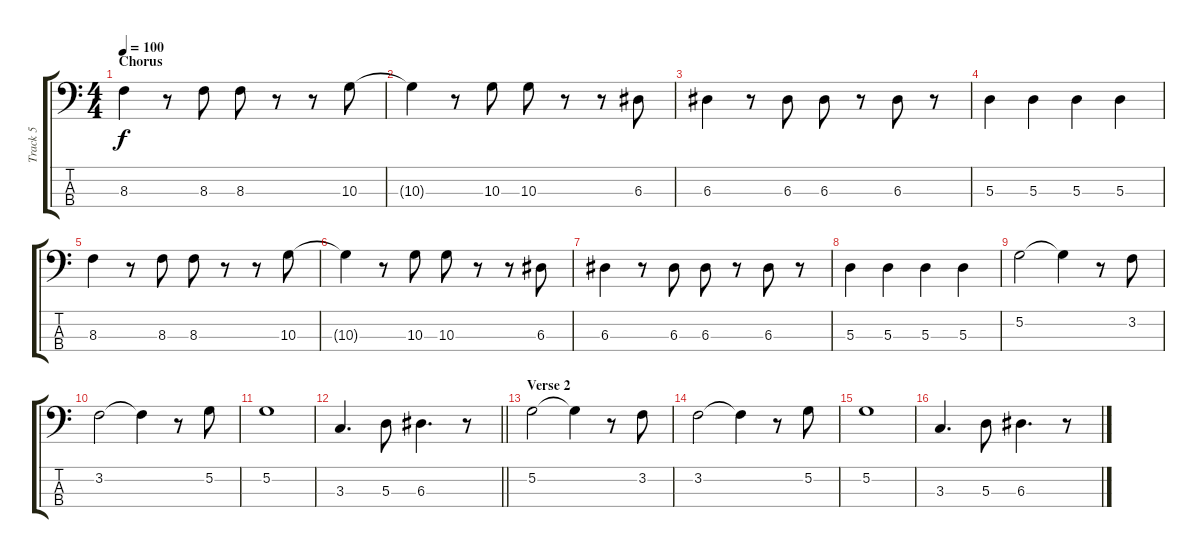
\track ("Track 5" "Track 5") {instrument electricbassfinger}
\staff {score tabs}
\tuning (G2 D2 A1 E1) {hide}
\ts (4 4)
\section ("" "Chorus")
\tempo 100
\clef f4
\ks c
8.3.4{dy f} r.8 8.3.8 8.3.8 r.8 r.8 10.3.8 |
10.3{t}.4 r.8 10.3.8 10.3.8 r.8 r.8 6.3.8 |
6.3.4 r.8 6.3.8 6.3.8 r.8 6.3.8 r.8 |
5.3.4 5.3.4 5.3.4 5.3.4 |
8.3.4 r.8 8.3.8 8.3.8 r.8 r.8 10.3.8 |
10.3{t}.4 r.8 10.3.8 10.3.8 r.8 r.8 6.3.8 |
6.3.4 r.8 6.3.8 6.3.8 r.8 6.3.8 r.8 |
5.3.4 5.3.4 5.3.4 5.3.4 |
5.2.2 5.2{t}.4 r.8 3.2.8 |
3.2.2 3.2{t}.4 r.8 5.2.8 |
5.2.1 |
\barLineRight lightlight
3.3.4{d} 5.3.8 6.3.4{d} r.8 |
\section ("" "Verse 2")
5.2.2 5.2{t}.4 r.8 3.2.8 |
3.2.2 3.2{t}.4 r.8 5.2.8 |
5.2.1 |
3.3.4{d} 5.3.8 6.3.4{d} r.8
